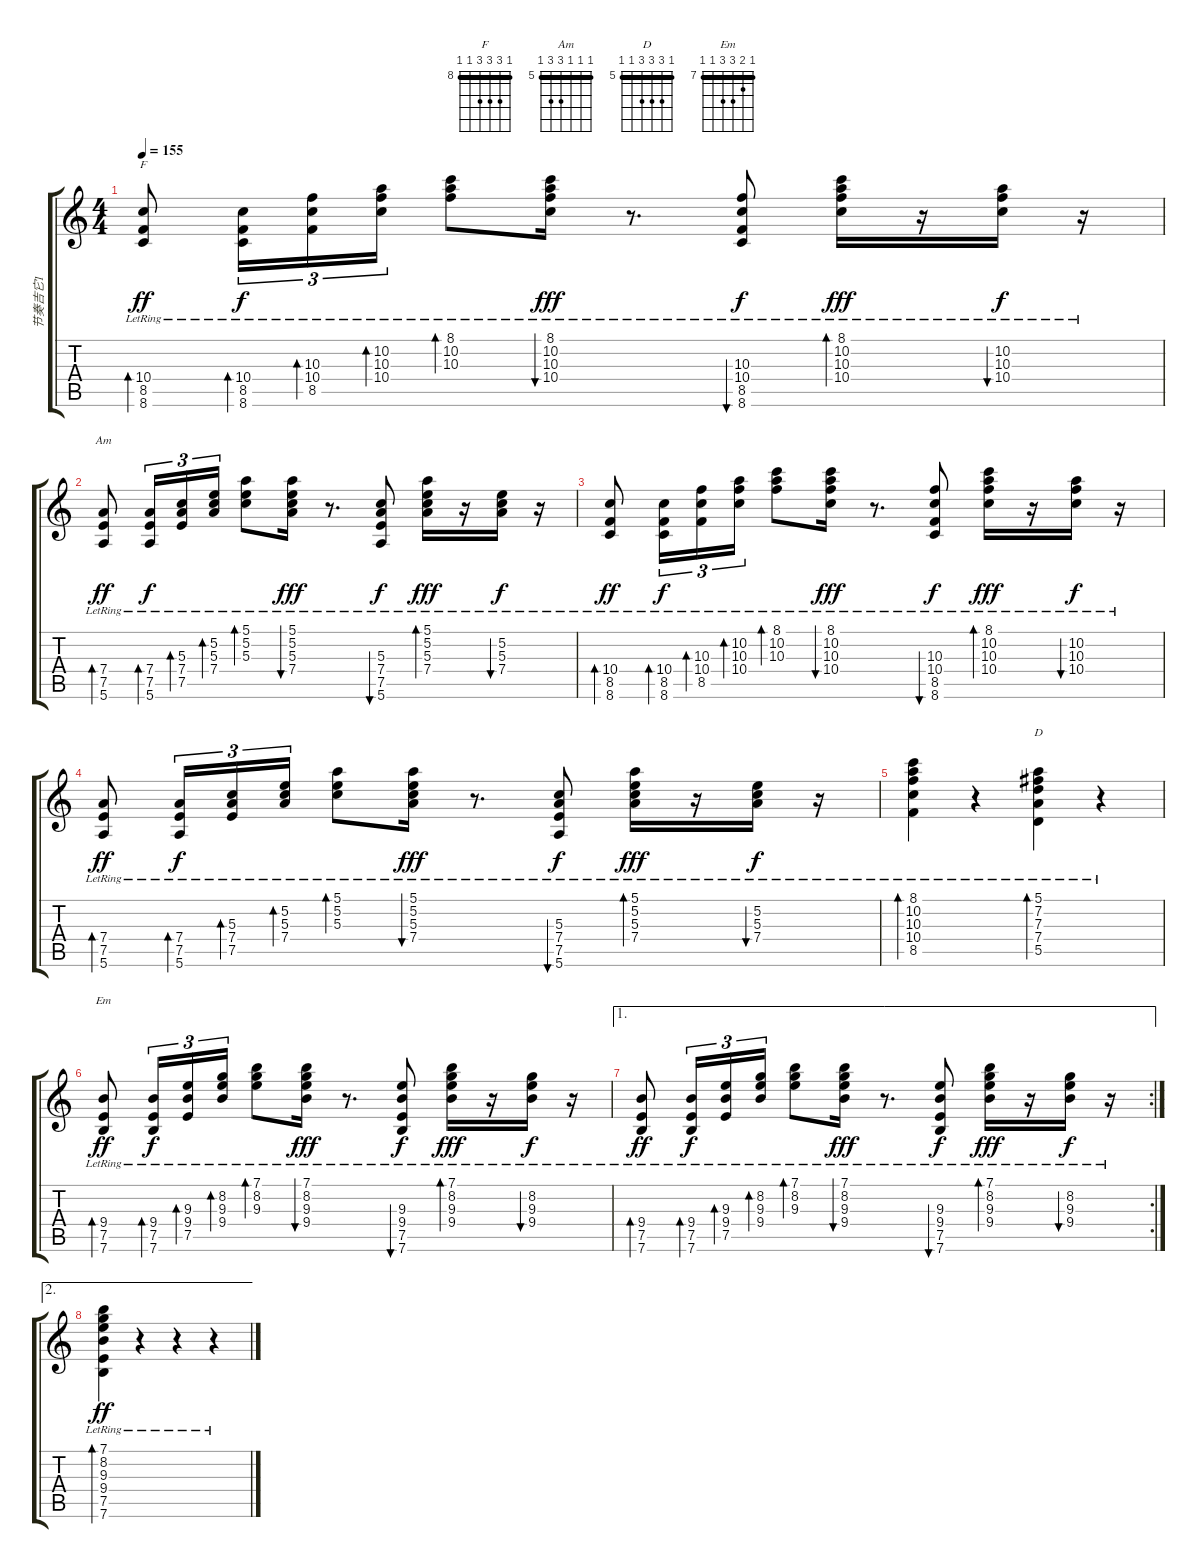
\track ("节奏吉它1" "节奏吉它1") {instrument acousticguitarsteel}
\staff {score tabs}
\tuning (E4 B3 G3 D3 A2 E2) {hide}
\chord ("F" 8 10 10 10 8 8) {firstfret 8 barre 8}
\chord ("Am" 5 5 5 7 7 5) {firstfret 5 barre 5}
\chord ("D" 5 7 7 7 5 5) {firstfret 5 barre 5}
\chord ("Em" 7 8 9 9 7 7) {firstfret 7 barre 7}
\ts (4 4)
\tempo 155
\clef g2
\ks c
(10.4{lr} 8.5{lr} 8.6{lr}).8{bd 120 ch "F" dy ff} (10.4{lr} 8.5{lr} 8.6{lr}).16{tu (3 2) bd 120 dy f} (10.3{lr} 10.4{lr} 8.5{lr}).16{tu (3 2) bd 120} (10.2{lr} 10.3{lr} 10.4{lr}).16{tu (3 2) bd 120} (8.1{lr} 10.2{lr} 10.3{lr}).8{bd 120} (8.1{lr} 10.2{lr} 10.3{lr} 10.4{lr}).16{bu 120 dy fff} r.8{d} (10.3{lr} 10.4{lr} 8.5{lr} 8.6{lr}).8{bu 120 dy f} (8.1{lr} 10.2{lr} 10.3{lr} 10.4{lr}).16{bd 120 dy fff} r.16 (10.2{lr} 10.3{lr} 10.4{lr}).16{bu 120 dy f} r.16 |
(7.4{lr} 7.5{lr} 5.6{lr}).8{bd 120 ch "Am" dy ff} (7.4{lr} 7.5{lr} 5.6{lr}).16{tu (3 2) bd 120 dy f} (5.3{lr} 7.4{lr} 7.5{lr}).16{tu (3 2) bd 120} (5.2{lr} 5.3{lr} 7.4{lr}).16{tu (3 2) bd 120} (5.1{lr} 5.2{lr} 5.3{lr}).8{bd 120} (5.1{lr} 5.2{lr} 5.3{lr} 7.4{lr}).16{bu 120 dy fff} r.8{d} (5.3{lr} 7.4{lr} 7.5{lr} 5.6{lr}).8{bu 120 dy f} (5.1{lr} 5.2{lr} 5.3{lr} 7.4{lr}).16{bd 120 dy fff} r.16 (5.2{lr} 5.3{lr} 7.4{lr}).16{bu 120 dy f} r.16 |
(10.4{lr} 8.5{lr} 8.6{lr}).8{bd 120 dy ff} (10.4{lr} 8.5{lr} 8.6{lr}).16{tu (3 2) bd 120 dy f} (10.3{lr} 10.4{lr} 8.5{lr}).16{tu (3 2) bd 120} (10.2{lr} 10.3{lr} 10.4{lr}).16{tu (3 2) bd 120} (8.1{lr} 10.2{lr} 10.3{lr}).8{bd 120} (8.1{lr} 10.2{lr} 10.3{lr} 10.4{lr}).16{bu 120 dy fff} r.8{d} (10.3{lr} 10.4{lr} 8.5{lr} 8.6{lr}).8{bu 120 dy f} (8.1{lr} 10.2{lr} 10.3{lr} 10.4{lr}).16{bd 120 dy fff} r.16 (10.2{lr} 10.3{lr} 10.4{lr}).16{bu 120 dy f} r.16 |
(7.4{lr} 7.5{lr} 5.6{lr}).8{bd 120 dy ff} (7.4{lr} 7.5{lr} 5.6{lr}).16{tu (3 2) bd 120 dy f} (5.3{lr} 7.4{lr} 7.5{lr}).16{tu (3 2) bd 120} (5.2{lr} 5.3{lr} 7.4{lr}).16{tu (3 2) bd 120} (5.1{lr} 5.2{lr} 5.3{lr}).8{bd 120} (5.1{lr} 5.2{lr} 5.3{lr} 7.4{lr}).16{bu 120 dy fff} r.8{d} (5.3{lr} 7.4{lr} 7.5{lr} 5.6{lr}).8{bu 120 dy f} (5.1{lr} 5.2{lr} 5.3{lr} 7.4{lr}).16{bd 120 dy fff} r.16 (5.2{lr} 5.3{lr} 7.4{lr}).16{bu 120 dy f} r.16 |
(8.1{lr} 10.2{lr} 10.3{lr} 10.4{lr} 8.5{lr}).4{bd 120} r.4 (5.1{lr} 7.2{lr} 7.3{lr} 7.4{lr} 5.5{lr}).4{bd 120 ch "D"} r.4 |
(9.4{lr} 7.5{lr} 7.6{lr}).8{bd 120 ch "Em" dy ff} (9.4{lr} 7.5{lr} 7.6{lr}).16{tu (3 2) bd 120 dy f} (9.3{lr} 9.4{lr} 7.5{lr}).16{tu (3 2) bd 120} (8.2{lr} 9.3{lr} 9.4{lr}).16{tu (3 2) bd 120} (7.1{lr} 8.2{lr} 9.3{lr}).8{bd 120} (7.1{lr} 8.2{lr} 9.3{lr} 9.4{lr}).16{bu 120 dy fff} r.8{d} (9.3{lr} 9.4{lr} 7.5{lr} 7.6{lr}).8{bu 120 dy f} (7.1{lr} 8.2{lr} 9.3{lr} 9.4{lr}).16{bd 120 dy fff} r.16 (8.2{lr} 9.3{lr} 9.4{lr}).16{bu 120 dy f} r.16 |
\ae 1
\rc 2
(9.4{lr} 7.5{lr} 7.6{lr}).8{bd 120 dy ff} (9.4{lr} 7.5{lr} 7.6{lr}).16{tu (3 2) bd 120 dy f} (9.3{lr} 9.4{lr} 7.5{lr}).16{tu (3 2) bd 120} (8.2{lr} 9.3{lr} 9.4{lr}).16{tu (3 2) bd 120} (7.1{lr} 8.2{lr} 9.3{lr}).8{bd 120} (7.1{lr} 8.2{lr} 9.3{lr} 9.4{lr}).16{bu 120 dy fff} r.8{d} (9.3{lr} 9.4{lr} 7.5{lr} 7.6{lr}).8{bu 120 dy f} (7.1{lr} 8.2{lr} 9.3{lr} 9.4{lr}).16{bd 120 dy fff} r.16 (8.2{lr} 9.3{lr} 9.4{lr}).16{bu 120 dy f} r.16 |
\ae 2
(7.1{lr} 8.2{lr} 9.3{lr} 9.4{lr} 7.5{lr} 7.6{lr}).4{bd 120 dy ff} r.4 r.4 r.4
